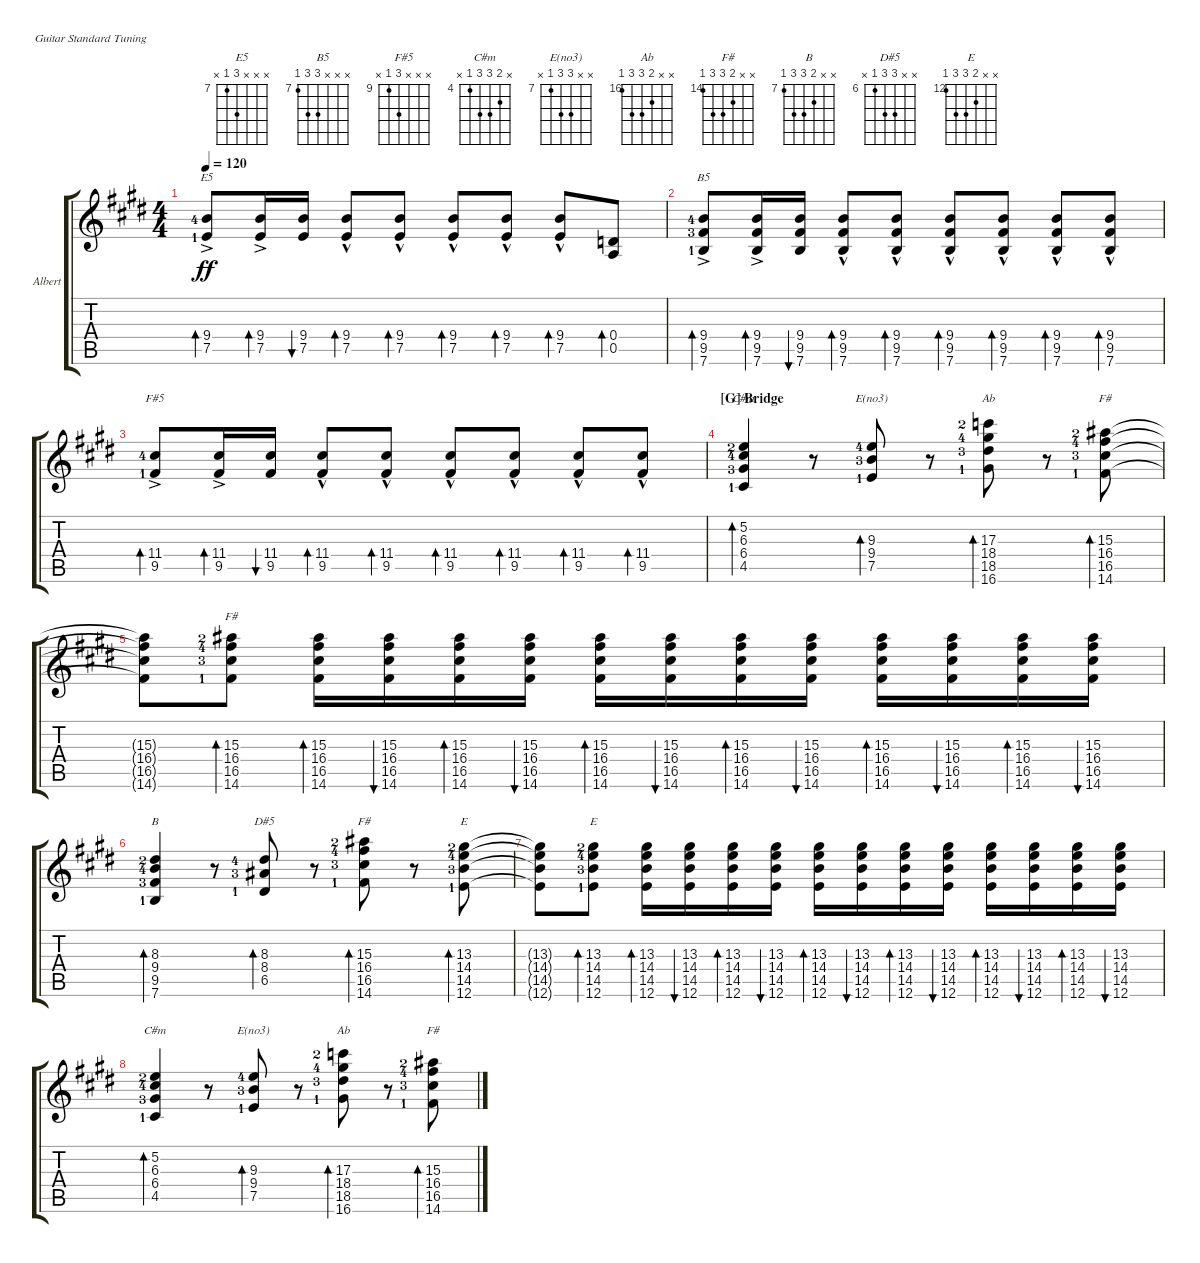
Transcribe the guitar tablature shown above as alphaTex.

\bracketExtendMode groupsimilarinstruments
\firstSystemTrackNameOrientation horizontal
\otherSystemsTrackNameOrientation horizontal
\track ("Electric Rhythm Guitar" "Albert") {instrument overdrivenguitar}
\staff {score tabs}
\tuning (E4 B3 G3 D3 A2 E2)
\chord ("E5" x x x 9 7 x) {firstfret 7}
\chord ("B5" x x x 9 9 7) {firstfret 7}
\chord ("F#5" x x x 11 9 x) {firstfret 9}
\chord ("C#m" x 5 6 6 4 x) {firstfret 4}
\chord ("E(no3)" x x 9 9 7 x) {firstfret 7}
\chord ("Ab" x x 17 18 18 16) {firstfret 16}
\chord ("F#" x x 15 16 16 14) {firstfret 14}
\chord ("B" x x 8 9 9 7) {firstfret 7}
\chord ("D#5" x x 8 8 6 x) {firstfret 6}
\chord ("E" x x 13 14 14 12) {firstfret 12}
\ts (4 4)
\tempo 120
\clef g2
\scale
0.505212
\ks e
(9.4{ac lf 5} 7.5{ac lf 2}).8{bd 37 ch "E5" dy ff} (9.4{ac} 7.5{ac}).16{bd 36} (9.4 7.5).16{bu 36} (9.4{hac} 7.5{hac}).8{bd 35} (9.4{hac} 7.5{hac}).8{bd 34} (9.4{hac} 7.5{hac}).8{bd 33} (9.4{hac} 7.5{hac}).8{bd 32} (9.4{hac} 7.5{hac}).8{bd 31} (0.4 0.5).8{bd 30} |
\scale
0.494656 (9.4{ac lf 5} 9.5{ac lf 4} 7.6{ac lf 2}).8{bd 30 ch "B5"} (9.4{ac} 9.5{ac} 7.6{ac}).16{bd 33} (9.4 9.5 7.6).16{bu 36} (9.4{hac} 9.5{hac} 7.6{hac}).8{bd 30} (9.4{hac} 9.5{hac} 7.6{hac}).8{bd 31} (9.4{hac} 9.5{hac} 7.6{hac}).8{bd 30} (9.4{hac} 9.5{hac} 7.6{hac}).8{bd 30} (9.4{hac} 9.5{hac} 7.6{hac}).8{bd 37} (9.4{hac} 9.5{hac} 7.6{hac}).8{bd 37} |
\scale
0.507354 (11.4{ac lf 5} 9.5{ac lf 2}).8{bd 37 ch "F#5"} (11.4{ac} 9.5{ac}).16{bd 36} (11.4 9.5).16{bu 36} (11.4{hac} 9.5{hac}).8{bd 37} (11.4{hac} 9.5{hac}).8{bd 35} (11.4{hac} 9.5{hac}).8{bd 34} (11.4{hac} 9.5{hac}).8{bd 33} (11.4{hac} 9.5{hac}).8{bd 32} (11.4{hac} 9.5{hac}).8{bd 31} |
\section ("G" "Bridge")
\scale
0.492679 (6.3{lf 5} 6.4{lf 4} 4.5{lf 2} 5.2{lf 3}).4{bd 33 ch "C#m"} r.8 (9.3{lf 5} 9.4{lf 4} 7.5{lf 2}).8{bd 39 ch "E(no3)"} r.8 (18.4{lf 5} 18.5{lf 4} 16.6{lf 2} 17.3{lf 3}).8{bd 38 ch "Ab"} r.8 (16.4{lf 5} 16.5{lf 4} 14.6{lf 2} 15.3{lf 3}).8{bd 37 ch "F#"} |
\scale
0.514264 (16.4{t} 16.5{t} 14.6{t} 15.3{t}).8 (15.3{lf 3} 16.4{lf 5} 16.5{lf 4} 14.6{lf 2}).8{bd 37 ch "F#"} (15.3 16.4 16.5 14.6).16{bd 36} (15.3 16.4 16.5 14.6).16{bu 36} (15.3 16.4 16.5 14.6).16{bd 36} (15.3 16.4 16.5 14.6).16{bu 36} (15.3 16.4 16.5 14.6).16{bd 36} (15.3 16.4 16.5 14.6).16{bu 36} (15.3 16.4 16.5 14.6).16{bd 36} (15.3 16.4 16.5 14.6).16{bu 36} (15.3 16.4 16.5 14.6).16{bd 36} (15.3 16.4 16.5 14.6).16{bu 36} (15.3 16.4 16.5 14.6).16{bd 36} (15.3 16.4 16.5 14.6).16{bu 36} |
\scale
0.485645 (8.3{lf 3} 9.4{lf 5} 7.6{lf 2} 9.5{lf 4}).4{bd 36 ch "B"} r.8 (8.3{lf 5} 8.4{lf 4} 6.5{lf 2}).8{bd 35 ch "D#5"} r.8 (16.4{lf 5} 16.5{lf 4} 14.6{lf 2} 15.3{lf 3}).8{bd 34 ch "F#"} r.8 (14.4{lf 5} 14.5{lf 4} 12.6{lf 2} 13.3{lf 3}).8{bd 33 ch "E"} |
\scale
0.518726 (14.4{t} 14.5{t} 12.6{t} 13.3{t}).8 (13.3{lf 3} 14.4{lf 5} 14.5{lf 4} 12.6{lf 2}).8{bd 32 ch "E"} (13.3 14.4 14.5 12.6).16{bd 31} (13.3 14.4 14.5 12.6).16{bu 30} (13.3 14.4 14.5 12.6).16{bd 30} (13.3 14.4 14.5 12.6).16{bu 30} (13.3 14.4 14.5 12.6).16{bd 30} (13.3 14.4 14.5 12.6).16{bu 30} (13.3 14.4 14.5 12.6).16{bd 30} (13.3 14.4 14.5 12.6).16{bu 30} (13.3 14.4 14.5 12.6).16{bd 30} (13.3 14.4 14.5 12.6).16{bu 30} (13.3 14.4 14.5 12.6).16{bd 30} (13.3 14.4 14.5 12.6).16{bu 30} |
\scale
0.481042 (6.3{lf 5} 6.4{lf 4} 4.5{lf 2} 5.2{lf 3}).4{bd 33 ch "C#m"} r.8 (9.3{lf 5} 9.4{lf 4} 7.5{lf 2}).8{bd 39 ch "E(no3)"} r.8 (18.4{lf 5} 18.5{lf 4} 16.6{lf 2} 17.3{lf 3}).8{bd 38 ch "Ab"} r.8 (16.4{lf 5} 16.5{lf 4} 14.6{lf 2} 15.3{lf 3}).8{bd 37 ch "F#"}
